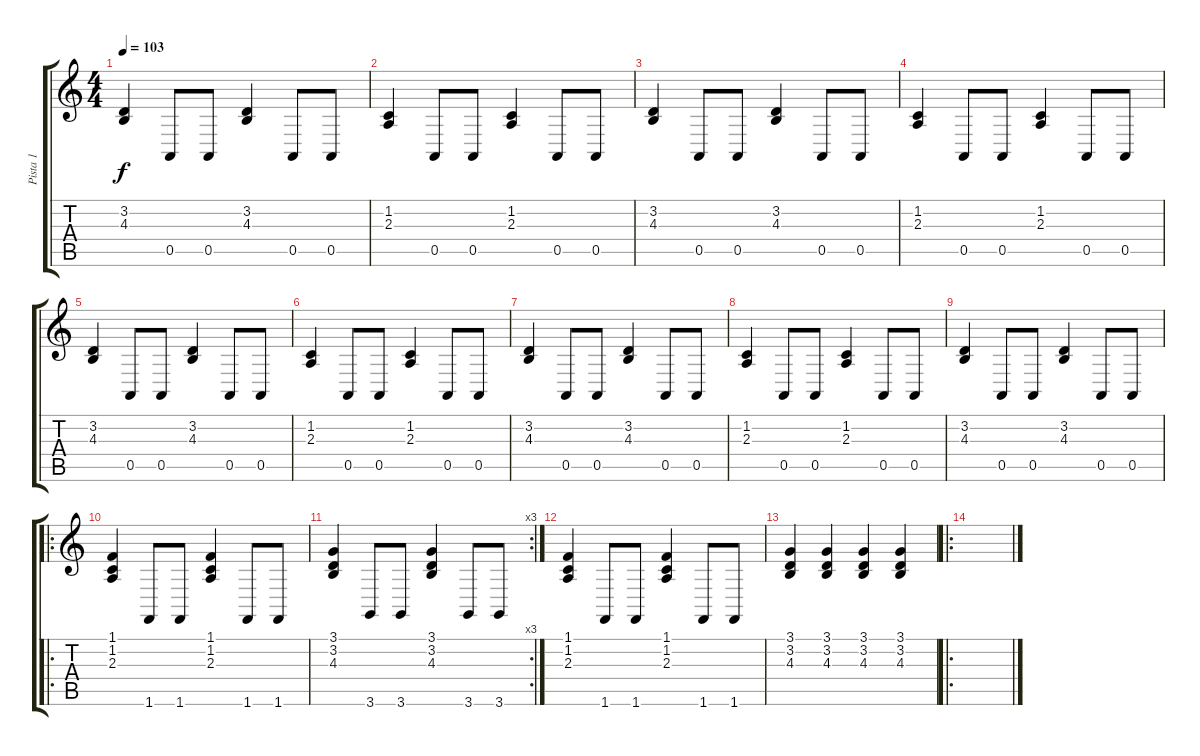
\track ("Pista 1" "Pista 1") {instrument acousticgrandpiano}
\staff {score tabs}
\tuning (E4 B3 G3 D3 A2 E2) {hide}
\ts (4 4)
\tempo 103
\clef g2
\ks c
(3.2 4.3).4{dy f} 0.5.8 0.5.8 (3.2 4.3).4 0.5.8 0.5.8 |
(1.2 2.3).4 0.5.8 0.5.8 (1.2 2.3).4 0.5.8 0.5.8 |
(3.2 4.3).4 0.5.8 0.5.8 (3.2 4.3).4 0.5.8 0.5.8 |
(1.2 2.3).4 0.5.8 0.5.8 (1.2 2.3).4 0.5.8 0.5.8 |
(3.2 4.3).4 0.5.8 0.5.8 (3.2 4.3).4 0.5.8 0.5.8 |
(1.2 2.3).4 0.5.8 0.5.8 (1.2 2.3).4 0.5.8 0.5.8 |
(3.2 4.3).4 0.5.8 0.5.8 (3.2 4.3).4 0.5.8 0.5.8 |
(1.2 2.3).4 0.5.8 0.5.8 (1.2 2.3).4 0.5.8 0.5.8 |
(3.2 4.3).4 0.5.8 0.5.8 (3.2 4.3).4 0.5.8 0.5.8 |
\ro
(1.1 1.2 2.3).4 1.6.8 1.6.8 (1.1 1.2 2.3).4 1.6.8 1.6.8 |
\rc 3
(3.1 3.2 4.3).4 3.6.8 3.6.8 (3.1 3.2 4.3).4 3.6.8 3.6.8 |
(1.1 1.2 2.3).4 1.6.8 1.6.8 (1.1 1.2 2.3).4 1.6.8 1.6.8 |
(3.1 3.2 4.3).4 (3.1 3.2 4.3).4 (3.1 3.2 4.3).4 (3.1 3.2 4.3).4 |
\ro
